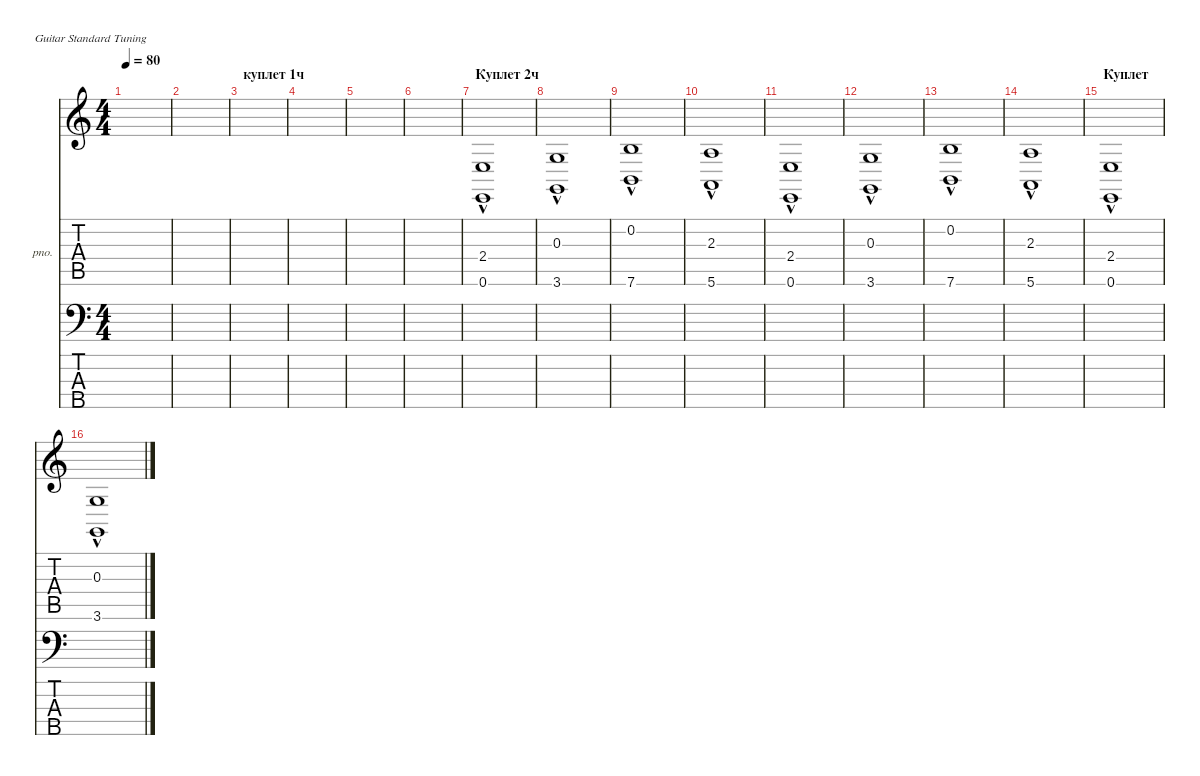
\defaultSystemsLayout 4
\hideDynamics
\bracketExtendMode nobrackets
\firstSystemTrackNameOrientation horizontal
\otherSystemsTrackNameOrientation horizontal
\track ("Acoustic Piano" "pno.") {instrument acousticgrandpiano}
\staff {score tabs}
\tuning (E4 B3 G3 D3 A2 E2)
\ts (4 4)
\tempo 80
\clef g2
\ks c
|
|
\section ("" "куплет 1ч")
|
|
|
|
\section ("" "Куплет 2ч")
(0.6{hac} 2.4).1{beam Up} |
(3.6{hac} 0.3).1{beam Up} |
(7.6{hac} 0.2).1{beam Up} |
(5.6{hac} 2.3).1{beam Up} |
(0.6{hac} 2.4).1{beam Up} |
(3.6{hac} 0.3).1{beam Up} |
(7.6{hac} 0.2).1{beam Up} |
(5.6{hac} 2.3).1{beam Up} |
\section ("" "Куплет")
(0.6{hac} 2.4).1{beam Up} |
(3.6{hac} 0.3).1{beam Up}
\staff {score tabs}
\tuning (G2 D2 A1 E1 B0)
\clef f4
\ottava regular
\simile none
\ks c
|
|
|
|
|
|
|
|
|
|
|
|
|
|
|
